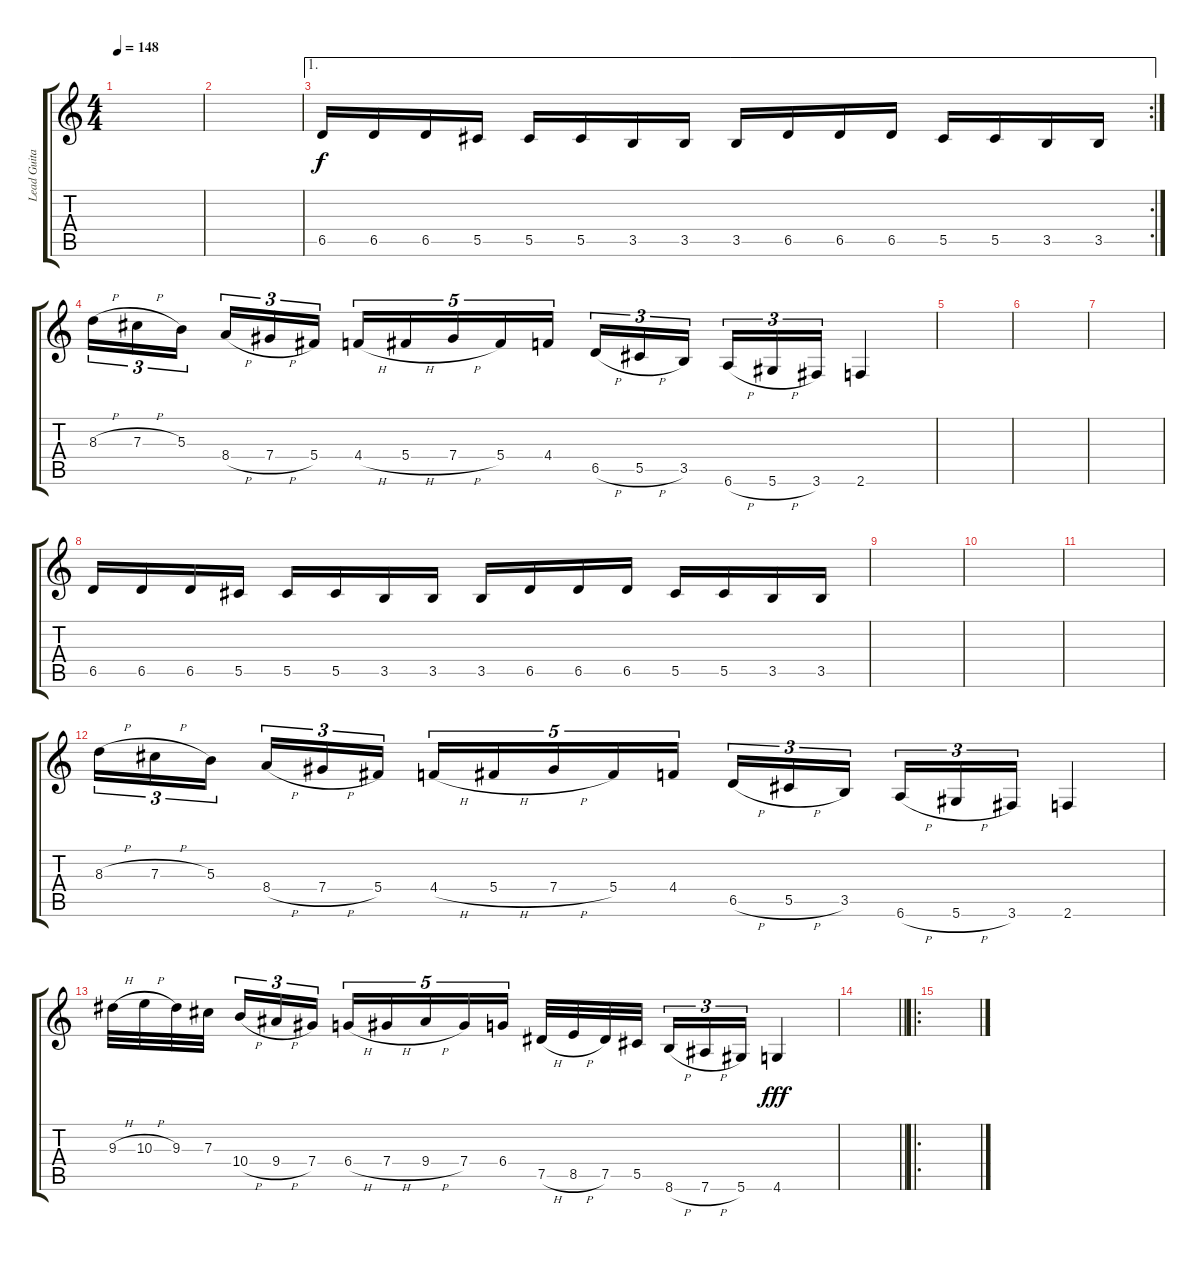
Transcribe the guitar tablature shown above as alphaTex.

\track ("" "Lead Guita") {instrument overdrivenguitar}
\staff {score tabs}
\tuning (Eb4 Bb3 Gb3 Db3 Ab2 Eb2) {hide}
\ts (4 4)
\tempo 148
\clef g2
\ks c
|
|
\ae 1
\rc 2
6.5.16{volume 12 balance 7} 6.5.16 6.5.16 5.5.16 5.5.16 5.5.16 3.5.16 3.5.16 3.5.16 6.5.16 6.5.16 6.5.16 5.5.16 5.5.16 3.5.16 3.5.16 |
8.3{h}.16{tu (3 2) volume 13} 7.3{h}.16{tu (3 2)} 5.3.16{tu (3 2) beam splitsecondary} 8.4{h}.16{tu (3 2)} 7.4{h}.16{tu (3 2)} 5.4.16{tu (3 2)} 4.4{h}.16{tu (5 4)} 5.4{h}.16{tu (5 4)} 7.4{h}.16{tu (5 4)} 5.4.16{tu (5 4)} 4.4.16{tu (5 4)} 6.5{h}.16{tu (3 2)} 5.5{h}.16{tu (3 2)} 3.5.16{tu (3 2) beam splitsecondary} 6.6{h}.16{tu (3 2)} 5.6{h}.16{tu (3 2)} 3.6.16{tu (3 2)} 2.6.4 |
|
|
|
6.5.16{volume 12 balance 7} 6.5.16 6.5.16 5.5.16 5.5.16 5.5.16 3.5.16 3.5.16 3.5.16 6.5.16 6.5.16 6.5.16 5.5.16 5.5.16 3.5.16 3.5.16 |
|
|
|
8.3{h}.16{tu (3 2) volume 13} 7.3{h}.16{tu (3 2)} 5.3.16{tu (3 2) beam splitsecondary} 8.4{h}.16{tu (3 2)} 7.4{h}.16{tu (3 2)} 5.4.16{tu (3 2)} 4.4{h}.16{tu (5 4)} 5.4{h}.16{tu (5 4)} 7.4{h}.16{tu (5 4)} 5.4.16{tu (5 4)} 4.4.16{tu (5 4)} 6.5{h}.16{tu (3 2)} 5.5{h}.16{tu (3 2)} 3.5.16{tu (3 2) beam splitsecondary} 6.6{h}.16{tu (3 2)} 5.6{h}.16{tu (3 2)} 3.6.16{tu (3 2)} 2.6.4 |
9.3{h}.32 10.3{h}.32 9.3.32 7.3.32{beam splitsecondary} 10.4{h}.16{tu (3 2)} 9.4{h}.16{tu (3 2)} 7.4.16{tu (3 2)} 6.4{h}.16{tu (5 4)} 7.4{h}.16{tu (5 4)} 9.4{h}.16{tu (5 4)} 7.4.16{tu (5 4)} 6.4.16{tu (5 4)} 7.5{h}.32 8.5{h}.32 7.5.32 5.5.32{beam splitsecondary} 8.6{h}.16{tu (3 2)} 7.6{h}.16{tu (3 2)} 5.6.16{tu (3 2)} 4.6.4{dy fff} |
\barLineRight lightlight
|
\ro
\section ("" "")
